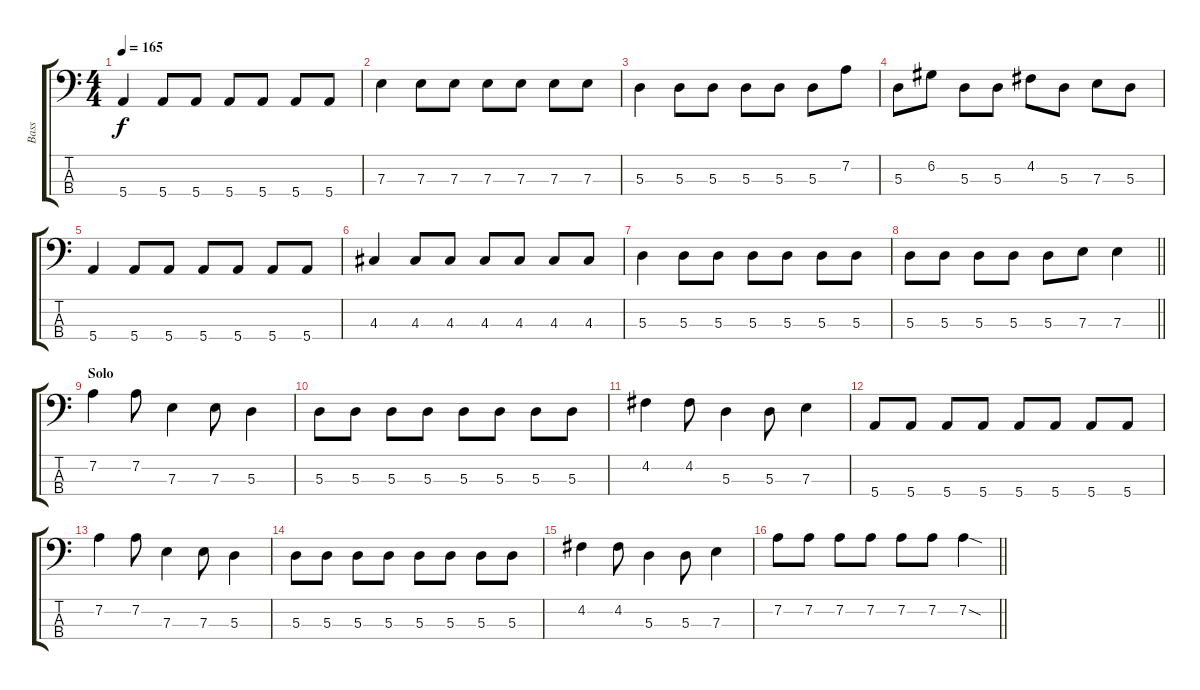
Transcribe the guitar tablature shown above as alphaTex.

\track ("Bass" "Bass") {instrument electricbasspick}
\staff {score tabs}
\tuning (G2 D2 A1 E1) {hide}
\ts (4 4)
\tempo 165
\clef f4
\ks c
5.4.4{dy f} 5.4.8 5.4.8 5.4.8 5.4.8 5.4.8 5.4.8 |
7.3.4 7.3.8 7.3.8 7.3.8 7.3.8 7.3.8 7.3.8 |
5.3.4 5.3.8 5.3.8 5.3.8 5.3.8 5.3.8 7.2.8 |
5.3.8 6.2.8 5.3.8 5.3.8 4.2.8 5.3.8 7.3.8 5.3.8 |
5.4.4 5.4.8 5.4.8 5.4.8 5.4.8 5.4.8 5.4.8 |
4.3.4 4.3.8 4.3.8 4.3.8 4.3.8 4.3.8 4.3.8 |
5.3.4 5.3.8 5.3.8 5.3.8 5.3.8 5.3.8 5.3.8 |
\barLineRight lightlight
5.3.8 5.3.8 5.3.8 5.3.8 5.3.8 7.3.8 7.3.4 |
\section ("" "Solo")
7.2.4 7.2.8 7.3.4 7.3.8 5.3.4 |
5.3.8 5.3.8 5.3.8 5.3.8 5.3.8 5.3.8 5.3.8 5.3.8 |
4.2.4 4.2.8 5.3.4 5.3.8 7.3.4 |
5.4.8 5.4.8 5.4.8 5.4.8 5.4.8 5.4.8 5.4.8 5.4.8 |
7.2.4 7.2.8 7.3.4 7.3.8 5.3.4 |
5.3.8 5.3.8 5.3.8 5.3.8 5.3.8 5.3.8 5.3.8 5.3.8 |
4.2.4 4.2.8 5.3.4 5.3.8 7.3.4 |
\barLineRight lightlight
7.2.8 7.2.8 7.2.8 7.2.8 7.2.8 7.2.8 7.2{sod}.4
